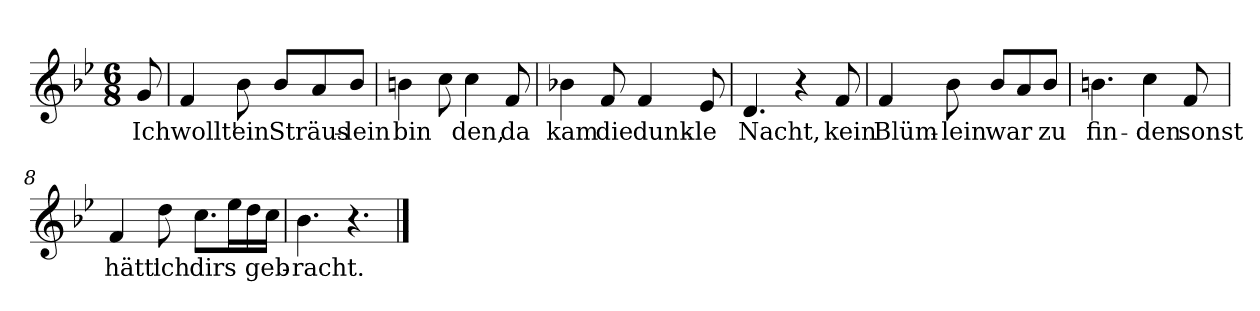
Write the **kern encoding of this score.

**kern	**text
*part1	*part1
*staff1	*staff1
*clefG2	*
*k[b-e-]	*
*M6/8	*
=1	=1
!	!LO:LY:b
8g/	Ich
=2	=2
!	!LO:LY:b
4f/	wollt'
!	!LO:LY:b
8b-\	ein
!	!LO:LY:b
8b-/L	Sträus-
8a/	.
!	!LO:LY:b
8b-/J	-lein
=3	=3
!	!LO:LY:b
4bn\	bin
8cc\	.
!	!LO:LY:b
4cc\	den,
!	!LO:LY:b
8f/	da
=4	=4
!	!LO:LY:b
4b-X\	kam
!	!LO:LY:b
8f/	die
!	!LO:LY:b
4f/	dunk-
!	!LO:LY:b
8e-/	-le
=5	=5
!	!LO:LY:b
4.d/	Nacht,
4r	.
!	!LO:LY:b
8f/	kein
=6	=6
!	!LO:LY:b
4f/	Blüm-
!	!LO:LY:b
8b-\	-lein
!	!LO:LY:b
8b-/L	war
8a/	.
!	!LO:LY:b
8b-/J	zu
=7	=7
!	!LO:LY:b
4.bn\	fin-
!	!LO:LY:b
4cc\	-den
!	!LO:LY:b
8f/	sonst
!!LO:LB:g=z
=8	=8
!	!LO:LY:b
4f/	hätt'
!	!LO:LY:b
8dd\	ich
!	!LO:LY:b
8.cc\L	dirs
16ee-\L	.
16dd\	.
!	!LO:LY:b
16cc\JJ	geb-
=9	=9
!	!LO:LY:b
4.b-\	-racht.
4.r	.
==	==
*-	*-
